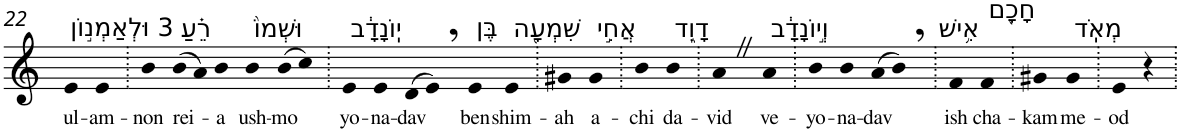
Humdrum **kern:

**kern	**text
*part1	*part1
*staff1	*staff1
*I"Piano	*
*I'Pno	*
!!LO:PB:g=z
*clefG2	*
*k[]	*
=22	=22
!LO:TX:a:t=3 וּלְאַמְנ֣וֹן	!
!	!LO:LY:b
4e	ul-
!	!LO:LY:b
4e	-am-
=23.	=23.
!	!LO:LY:b
4b	-non
!LO:TX:a:t=רֵ֗עַ	!
!	!LO:LY:b
(>8b	rei-
8a)	.
!	!LO:LY:b
4b	-a
!LO:TX:a:t=וּשְׁמוֹ֙	!
!	!LO:LY:b
4b	ush-
!	!LO:LY:b
(>8b	-mo
8cc)	.
=24.	=24.
!LO:TX:a:t=יֽוֹנָדָ֔ב	!
!	!LO:LY:b
4e	yo-
!	!LO:LY:b
4e	-na-
!	!LO:LY:b
(>8d	-dav
8e,)	.
!LO:TX:a:t=בֶּן	!
!	!LO:LY:b
4e	ben
!LO:TX:a:t=שִׁמְעָ֖ה	!
!	!LO:LY:b
4e	shim-
=25.	=25.
!	!LO:LY:b
4g#X	-ah
!LO:TX:a:t=אֲחִ֣י	!
!	!LO:LY:b
4g#	a-
=26.	=26.
!	!LO:LY:b
4b	-chi
!LO:TX:a:t=דָוִ֑ד	!
!	!LO:LY:b
4b	da-
=27.	=27.
!	!LO:LY:b
4aZ	-vid
!LO:TX:a:t=וְי֣וֹנָדָ֔ב	!
!	!LO:LY:b
4a	ve-
=28.	=28.
!	!LO:LY:b
4b	-yo-
!	!LO:LY:b
4b	-na-
!	!LO:LY:b
(>8a	-dav
8b,)	.
=29.	=29.
!LO:TX:a:t=אִ֥ישׁ	!
!	!LO:LY:b
4f	ish
!LO:TX:a:t=חָכָ֖ם	!
!	!LO:LY:b
4f	cha-
=30.	=30.
!	!LO:LY:b
4g#X	-kam
!LO:TX:a:t=מְאֹֽד	!
!	!LO:LY:b
4g#	me-
=31.	=31.
!	!LO:LY:b
4e	-od
4r	.
=.	=.
*-	*-
